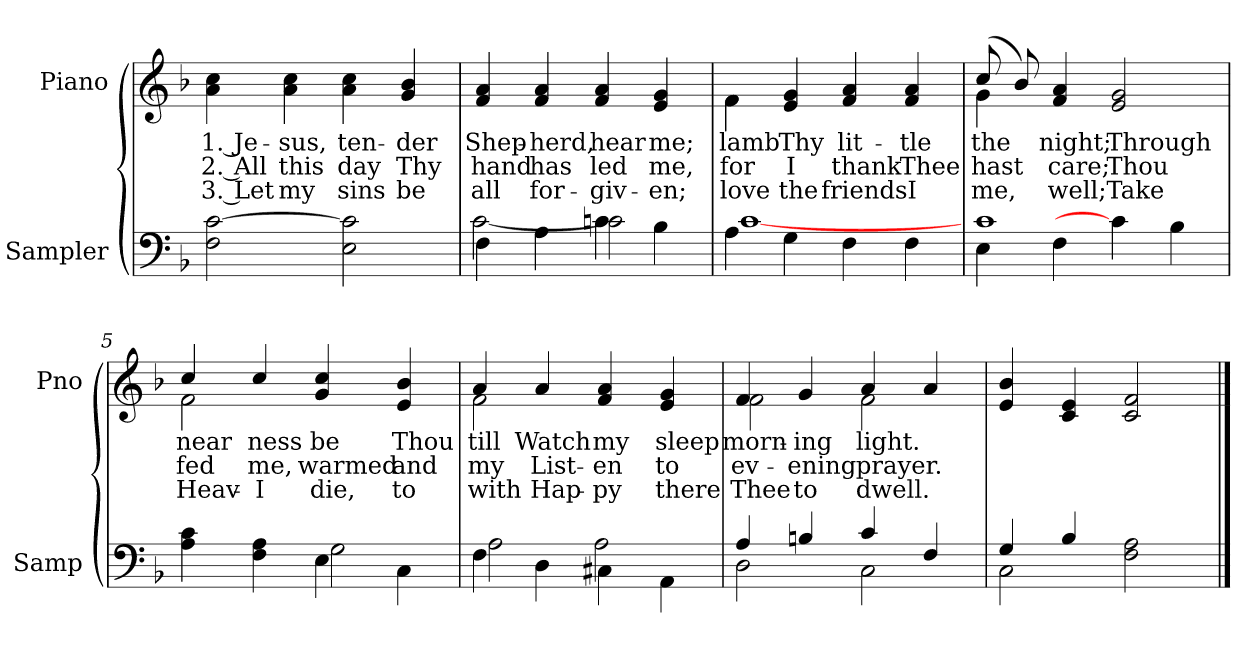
**kern	**kern	**text	**text	**text
*part2	*part1	*part1	*part1	*part1
*staff2	*staff1	*staff1	*staff1	*staff1
*I"Sampler	*I"Piano	*	*	*
*I'Samp	*I'Pno	*	*	*
*clefF4	*clefG2	*	*	*
*k[b-]	*k[b-]	*	*	*
*F:	*F:	*	*	*
=1	=1	=1	=1	=1
2F [2c	4a 4cc	1. Je-	2. All	3. Let
.	4a 4cc	-sus,	this	my
2E 2c]	4a 4cc	ten-	day	sins
.	4g 4b-	-der	Thy	be
=2	=2	=2	=2	=2
*^	*	*	*	*
4F\	[2c	4f 4a	Shep-	hand	all
4A\	.	4f 4a	-herd,	has	for-
4cn\	2cn]	4f 4a	hear	led	-giv-
4B-\	.	4e 4g	me;	me,	-en;
=3	=3	=3	=3	=3	=3
*	*	*^	*	*	*
4A\	[1c	4f\	4f	lamb	for	love
4G\	.	4e 4g	2.ryy	Thy	I	the
4F\	.	4f 4a	.	lit-	thank	friends
4F\	.	4f 4a	.	-tle	Thee	I
=4	=4	=4	=4	=4	=4	=4
4E\	1c	(8cc/	4g	the	hast	me,
.	.	8b-/)	.	.	.	.
4F\	.	4f 4a	2.ryy	-night;	care;	well;
4c\]	.	2e 2g	.	Through	Thou	Take
4B-\	.	.	.	.	.	.
=5	=5	=5	=5	=5	=5	=5
4A 4c	2ryy	4cc/	2f	near	fed	Heav-
4F 4A	.	4cc/	.	-ness	me,	I
4E\	2G	4g 4cc	2ryy	be	warmed	die,
4C\	.	4e 4b-	.	Thou	and	to
=6	=6	=6	=6	=6	=6	=6
4F\	2A	4a/	2f	till	my	with
4D\	.	4a/	.	Watch	List-	Hap-
4C#X\	2A	4f 4a	2ryy	my	-en	-py
4AA\	.	4e 4g	.	sleep	to	there
=7	=7	=7	=7	=7	=7	=7
4A/	2D	4f/	2f	morn-	ev-	Thee
4Bn/	.	4g	.	-ing	-ening	to
4c/	2C	4a/	2f	light.	prayer.	dwell.
4F/	.	4a/	.	.	.	.
*	*	*v	*v	*	*	*
=8	=8	=8	=8	=8	=8
4G/	2C	4e 4b-	.	.	.
4B-/	.	4c 4e	.	.	.
2F 2A	2ryy	2c 2f	.	.	.
*v	*v	*	*	*	*
==	==	==	==	==
*-	*-	*-	*-	*-
